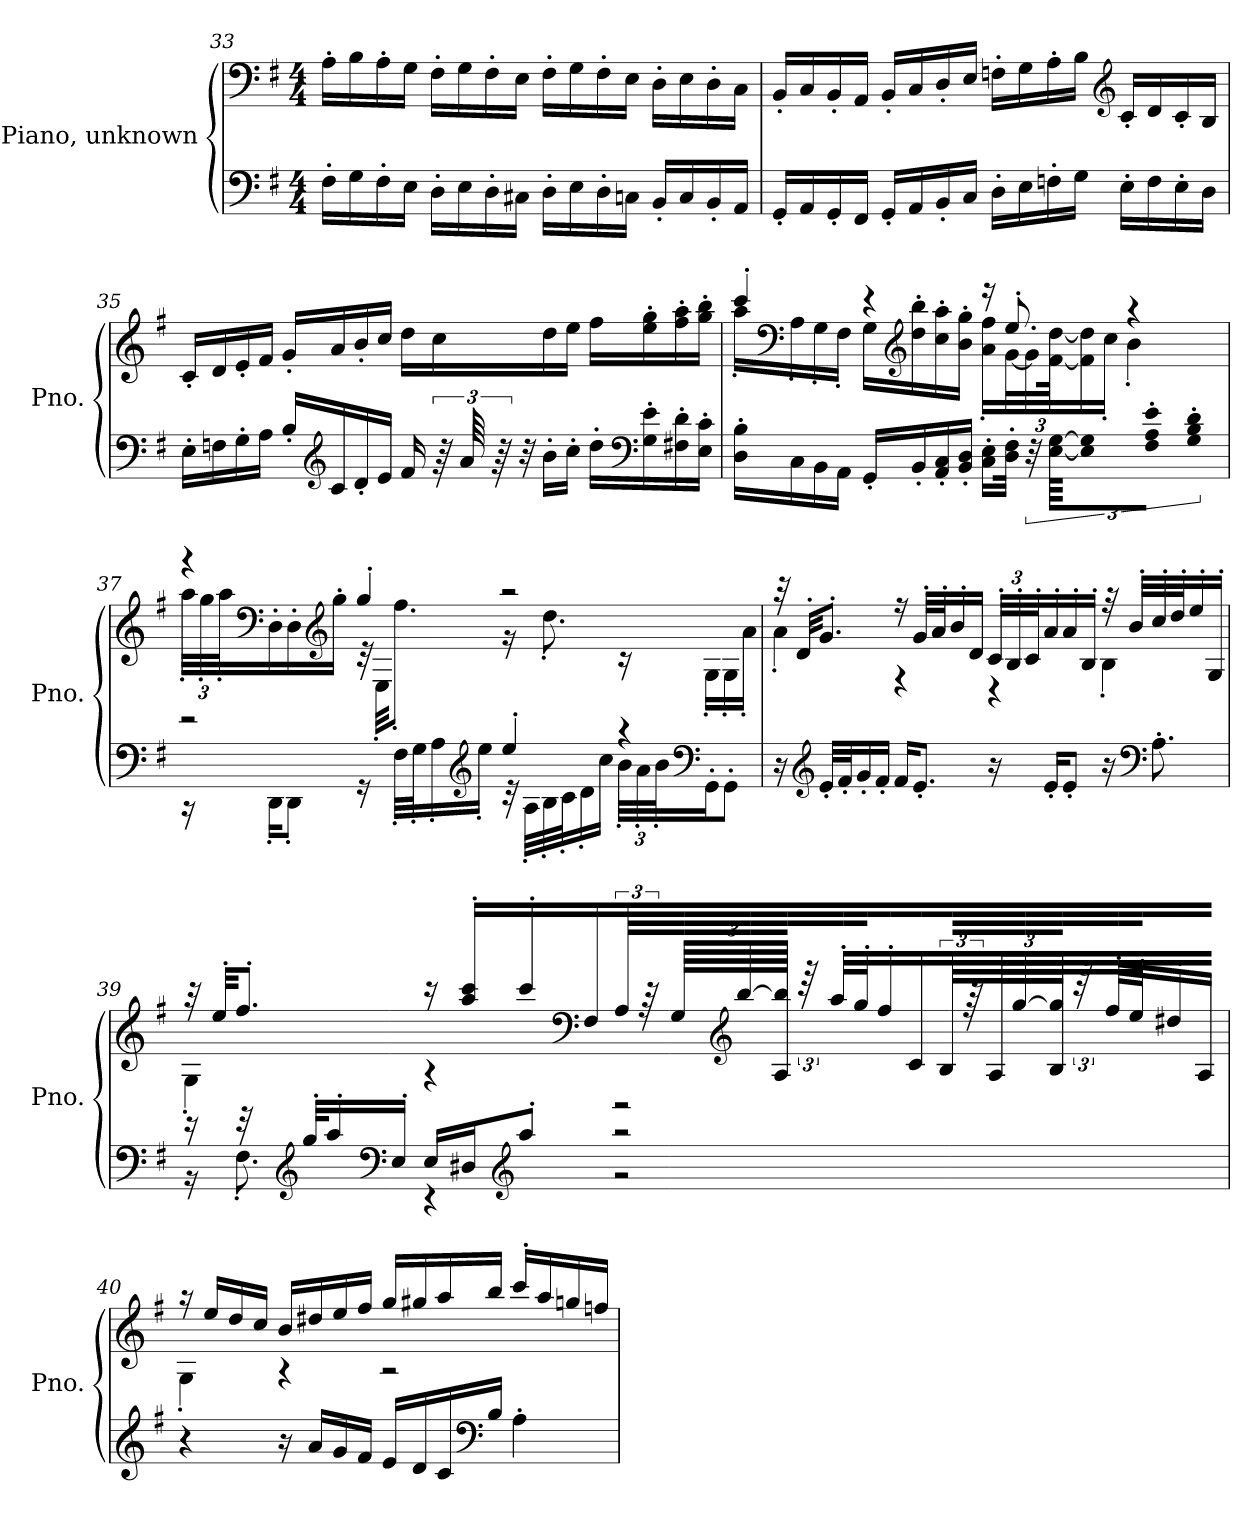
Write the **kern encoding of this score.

**kern	**kern
*part1	*part1
*staff2	*staff1
*I"Piano, unknown	*
*I'Pno.	*
*clefF4	*clefF4
*k[f#]	*k[f#]
*M4/4	*M4/4
=33	=33
16F#'\LL	16A'\LL
16G\	16B\
16F#'\	16A'\
16E\JJ	16G\JJ
16D'\LL	16F#'\LL
16E\	16G\
16D'\	16F#'\
16C#X\JJ	16E\JJ
16D'\LL	16F#'\LL
16E\	16G\
16D'\	16F#'\
16Cn\JJ	16E\JJ
16BB'/LL	16D'\LL
16C/	16E\
16BB'/	16D'\
16AA/JJ	16C\JJ
!!LO:LB:g=z
=34	=34
16GG'/LL	16BB'/LL
16AA/	16C/
16GG'/	16BB'/
16FF#/JJ	16AA/JJ
16GG'/LL	16BB'/LL
16AA/	16C/
16BB'/	16D'/
16C/JJ	16E/JJ
16D'\LL	16Fn'\LL
16E\	16G\
16Fn'\	16A'\
16G\JJ	16B\JJ
*	*clefG2
16E'\LL	16c'/LL
16F\	16d/
16E'\	16c'/
16D\JJ	16B/JJ
=35	=35
16E'\LL	16c'/LL
16Fn\	16d/
16G'\	16e'/
16A\JJ	16f#/JJ
16B'/LL	16g'/LL
*clefG2	*
16c/	16a/
16d'/	16b'/
16e/JJ	16cc/JJ
16f#/	16dd\LL
96r	16cc\
96a/	.
96r	.
32r	.
16b'\LL	16dd\
16cc'\JJ	16ee\JJ
16dd'\LL	16ff#\LL
*clefF4	*
16G\' 16e\'	16ee\' 16gg\'
16F#X\' 16d\'	16ff#\' 16aa\'
16E\' 16c\'JJ	16gg\' 16bb\'JJ
!!LO:PB:g=z
=36	=36
*	*^
16D\' 16B\'LL	4ccc'/	16aa'\LL
*	*clefF4	*
16C\	.	16A'\
16BB\	.	16G'\
16AA\JJ	.	16F#'\JJ
16GG'/LL	4r	16G\LL
*	*clefG2	*
16BB'/	.	16dd\' 16bb\'
16AA/' 16C/'	.	16cc\' 16aa\'
16BB/' 16D/'JJ	.	16b\' 16gg\'JJ
16C\' 16E\'LL	16r	16a\' 16ff#\'LL
32D\' 32F#\'JJk	8.ee'/	[32g\L
*	*	*Xbrackettup
48r	.	48g\]
[96E\ [96G\KKLL	.	[96f#\ [96dd\JK
16E\] 16G\]	.	16f#\] 16dd\]
16F#\' 16A\' 16e\'JJ	.	16cc'\JJ
4G\' 4B\' 4d\'	4r	4b'\
!!LO:LB:g=z	!!
=37	=37	=37
*^	*	*
2r	16r	4r	48aa'\LLL
.	.	.	48gg'\
.	.	.	48aa'\J
*	*	*clefF4	*
.	16DD'\KL	.	16D'\
.	8DD'\J	.	16D'\
*	*	*clefG2	*
.	.	.	16gg'\JJ
.	16r	4gg'/	32r
.	.	.	32E'\KKL
.	32F#'\LLL	.	8.ff#'\J
.	32G'\J	.	.
.	16A'\	.	.
*clefG2	*	*	*
.	16ee'\JJ	.	.
4ee'/	32r	2r	16r
.	32A'\LLL	.	.
.	32B'\	.	8.dd'\
.	32c'\J	.	.
.	16d'\	.	.
.	16cc\JJ	.	.
*	*Xbrackettup	*	*
4r	48b'\LLL	.	16r
.	48a'\	.	.
.	48b'\J	.	.
*clefF4	*	*	*
.	16GG'\J	.	16G'\LL
.	8GG'\J	.	16G'\
.	.	.	16a'\JJ
*v	*v	*	*
!!LO:LB:g=z	!!
=38	=38	=38
16r	32r	4a'\
.	32d'/KKL	.
*clefG2	*	*
32e'/LLL	8.g'/J	.
32f#'/J	.	.
16g'/	.	.
16f#'/JJ	.	.
16f#/KL	16r	4r
8.e'/J	32g'/LLL	.
.	32a'/J	.
.	16b'/	.
.	16d/JJ	.
16r	48c'/LLL	4r
.	48B'/	.
.	48c'/J	.
16e'/KL	16a'/	.
8e'/J	16a'/	.
.	16B'/JJ	.
16r	32r	4B'\
.	32b'/LLL	.
*clefF4	*	*
8.A'\	32cc'/	.
.	32dd'/J	.
.	16ee'/	.
.	16G'/JJ	.
!!LO:LB:g=z	!!
=39	=39	=39
*^	*	*
16r	16r	32r	4G'\
.	.	32ee'/KKL	.
32r	8.F#'\	8.ff#'/J	.
*clefG2	*	*	*
32gg'/KLL	.	.	.
16aa'/	.	.	.
*clefF4	*	*	*
16E'/JJ	.	.	.
16E/LL	4r	16r	4r
16D#X/J	.	16aa/' 16ccc/'LL	.
*clefG2	*	*	*
8aa'/J	.	16ccc'/	.
*	*	*clefF4	*
.	.	16F#/	.
*	*	*brackettup	*
2r	2r	96A/JJkk	2r
.	.	96r	.
.	.	96G/LLLL	.
*	*	*clefG2	*
.	.	[96bb/	.
.	.	96A/ 96bb/]JJJJ	.
.	.	96r	.
.	.	32aa'/LLL	.
.	.	32gg'/J	.
.	.	16ff#'/	.
.	.	16c/	.
.	.	96B/JJkk	.
.	.	96r	.
.	.	96A/LLLL	.
.	.	[96gg/	.
.	.	96B/ 96gg/]JJJJ	.
.	.	96r	.
.	.	32ff#'/LLL	.
.	.	32ee'/J	.
.	.	16dd#X'/	.
.	.	16A/JJ	.
*v	*v	*	*
!!LO:LB:g=z	!!
=40	=40	=40
4r	16r	4G'\
.	16ee/LL	.
.	16dd/	.
.	16cc/JJ	.
16r	16b/LL	4r
16a/LL	16dd#X/	.
16g/	16ee/	.
16f#/JJ	16ff#/JJ	.
16e/LL	16gg/LL	2r
16d/	16gg#X/	.
16c/	16aa/	.
*clefF4	*	*
16B/JJ	16bb/JJ	.
4A'\	16ccc'/LL	.
.	16aa/	.
.	16ggn/	.
.	16ffn/JJ	.
*	*v	*v
=	=
*-	*-
